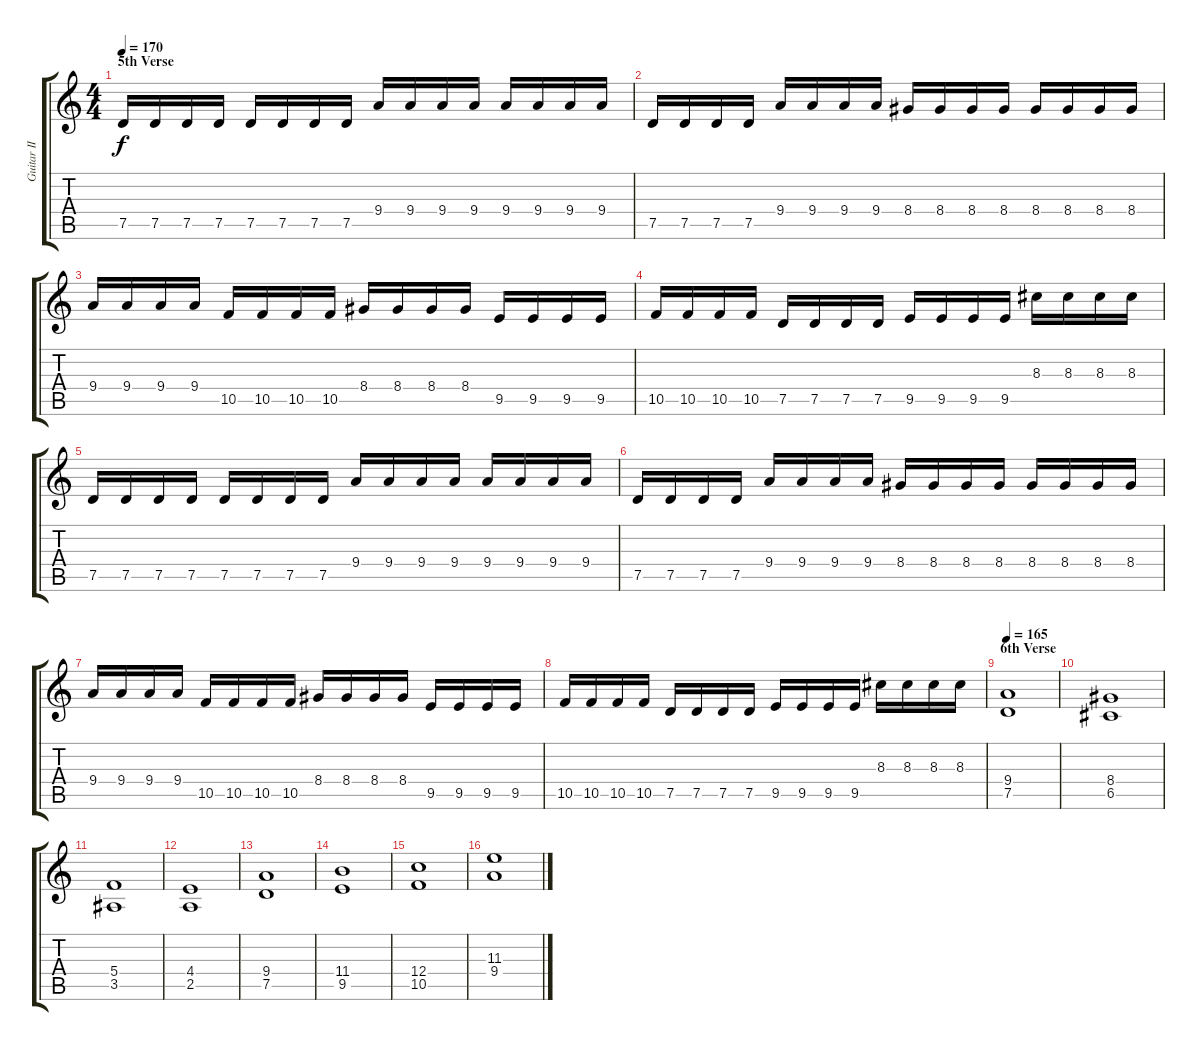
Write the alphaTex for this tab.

\track ("Guitar II" "Guitar II") {instrument distortionguitar}
\staff {score tabs}
\tuning (D4 A3 F3 C3 G2 D2) {hide}
\ts (4 4)
\section ("" "5th Verse")
\tempo 170
\clef g2
\ks c
7.5.16{dy f} 7.5.16 7.5.16 7.5.16 7.5.16 7.5.16 7.5.16 7.5.16 9.4.16 9.4.16 9.4.16 9.4.16 9.4.16 9.4.16 9.4.16 9.4.16 |
7.5.16 7.5.16 7.5.16 7.5.16 9.4.16 9.4.16 9.4.16 9.4.16 8.4.16 8.4.16 8.4.16 8.4.16 8.4.16 8.4.16 8.4.16 8.4.16 |
9.4.16 9.4.16 9.4.16 9.4.16 10.5.16 10.5.16 10.5.16 10.5.16 8.4.16 8.4.16 8.4.16 8.4.16 9.5.16 9.5.16 9.5.16 9.5.16 |
10.5.16 10.5.16 10.5.16 10.5.16 7.5.16 7.5.16 7.5.16 7.5.16 9.5.16 9.5.16 9.5.16 9.5.16 8.3.16 8.3.16 8.3.16 8.3.16 |
7.5.16 7.5.16 7.5.16 7.5.16 7.5.16 7.5.16 7.5.16 7.5.16 9.4.16 9.4.16 9.4.16 9.4.16 9.4.16 9.4.16 9.4.16 9.4.16 |
7.5.16 7.5.16 7.5.16 7.5.16 9.4.16 9.4.16 9.4.16 9.4.16 8.4.16 8.4.16 8.4.16 8.4.16 8.4.16 8.4.16 8.4.16 8.4.16 |
9.4.16 9.4.16 9.4.16 9.4.16 10.5.16 10.5.16 10.5.16 10.5.16 8.4.16 8.4.16 8.4.16 8.4.16 9.5.16 9.5.16 9.5.16 9.5.16 |
10.5.16 10.5.16 10.5.16 10.5.16 7.5.16 7.5.16 7.5.16 7.5.16 9.5.16 9.5.16 9.5.16 9.5.16 8.3.16 8.3.16 8.3.16 8.3.16 |
\section ("" "6th Verse")
\tempo 165
(9.4 7.5).1 |
(8.4 6.5).1 |
(5.4 3.5).1 |
(4.4 2.5).1 |
(9.4 7.5).1 |
(11.4 9.5).1 |
(12.4 10.5).1 |
(11.3 9.4).1
